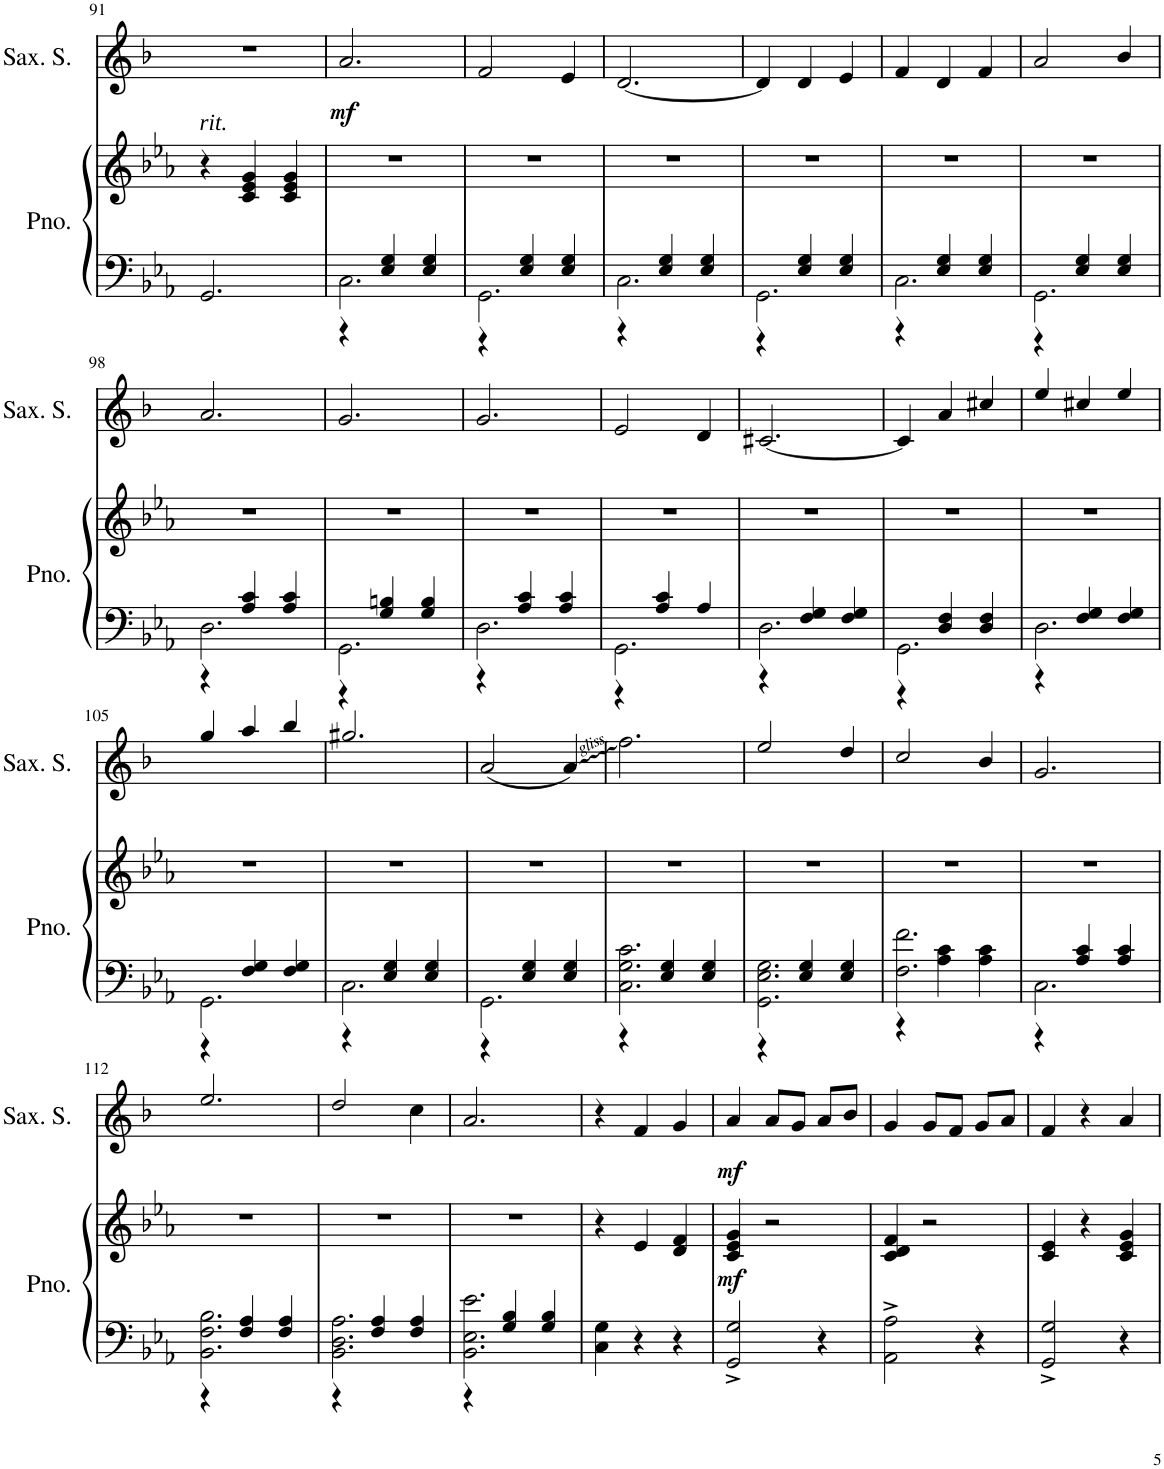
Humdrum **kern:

**kern	**kern	**dynam	**kern	**dynam
*part2	*part2	*part2	*part1	*part1
*staff3	*staff2	*staff2/3	*staff1	*staff1
*I"Piano	*	*	*I"Saxophone soprano	*
*I'Pno.	*	*	*I'Sax. S.	*
!!LO:PB:g=z
*clefF4	*clefG2	*	*clefG2	*
*	*	*	*Trd1c2	*
*k[b-e-a-]	*k[b-e-a-]	*	*k[b-]	*
*M3/4	*M3/4	*	*M3/4	*
=91	=91	=91	=91	=91
!	!LO:TX:a:i:t=rit.	!	!	!
2.GG/	4r	.	2.r	.
.	4c/ 4e-/ 4g/	.	.	.
.	4c/ 4e-/ 4g/	.	.	.
=92	=92	=92	=92	=92
*^	*	*	*	*
!	!	!	!	!	!LO:DY:b
2.C\	4r	2.r	.	2.a/	mf
.	4E-/ 4G/	.	.	.	.
.	4E-/ 4G/	.	.	.	.
=93	=93	=93	=93	=93	=93
2.GG\	4r	2.r	.	2f/	.
.	4E-/ 4G/	.	.	.	.
.	4E-/ 4G/	.	.	4e/	.
=94	=94	=94	=94	=94	=94
2.C\	4r	2.r	.	[2.d/	.
.	4E-/ 4G/	.	.	.	.
.	4E-/ 4G/	.	.	.	.
=95	=95	=95	=95	=95	=95
2.GG\	4r	2.r	.	4d/]	.
.	4E-/ 4G/	.	.	4d/	.
.	4E-/ 4G/	.	.	4e/	.
=96	=96	=96	=96	=96	=96
2.C\	4r	2.r	.	4f/	.
.	4E-/ 4G/	.	.	4d/	.
.	4E-/ 4G/	.	.	4f/	.
=97	=97	=97	=97	=97	=97
2.GG\	4r	2.r	.	2a/	.
.	4E-/ 4G/	.	.	.	.
.	4E-/ 4G/	.	.	4b-/	.
!!LO:LB:g=z
=98	=98	=98	=98	=98	=98
2.D\	4r	2.r	.	2.a/	.
.	4A-/ 4c/	.	.	.	.
.	4A-/ 4c/	.	.	.	.
=99	=99	=99	=99	=99	=99
2.GG\	4r	2.r	.	2.g/	.
.	4G/ 4Bn/	.	.	.	.
.	4G/ 4B/	.	.	.	.
=100	=100	=100	=100	=100	=100
2.D\	4r	2.r	.	2.g/	.
.	4A-/ 4c/	.	.	.	.
.	4A-/ 4c/	.	.	.	.
=101	=101	=101	=101	=101	=101
2.GG\	4r	2.r	.	2e/	.
.	4A-/ 4c/	.	.	.	.
.	4A-/	.	.	4d/	.
=102	=102	=102	=102	=102	=102
2.D\	4r	2.r	.	[2.c#X/	.
.	4F/ 4G/	.	.	.	.
.	4F/ 4G/	.	.	.	.
=103	=103	=103	=103	=103	=103
2.GG\	4r	2.r	.	4c#/]	.
.	4D/ 4F/	.	.	4a/	.
.	4D/ 4F/	.	.	4cc#X/	.
=104	=104	=104	=104	=104	=104
2.D\	4r	2.r	.	4ee/	.
.	4F/ 4G/	.	.	4cc#X/	.
.	4F/ 4G/	.	.	4ee/	.
!!LO:LB:g=z
=105	=105	=105	=105	=105	=105
2.GG\	4r	2.r	.	4gg/	.
.	4F/ 4G/	.	.	4aa/	.
.	4F/ 4G/	.	.	4bb-/	.
=106	=106	=106	=106	=106	=106
2.C\	4r	2.r	.	2.gg#X/	.
.	4E-/ 4G/	.	.	.	.
.	4E-/ 4G/	.	.	.	.
=107	=107	=107	=107	=107	=107
2.GG\	4r	2.r	.	(2a/	.
.	4E-/ 4G/	.	.	.	.
.	4E-/ 4G/	.	.	4a/)	.
=108	=108	=108	=108	=108	=108
2.C\ 2.G\ 2.c\	4r	2.r	.	2.ff\	.
.	4E-/ 4G/	.	.	.	.
.	4E-/ 4G/	.	.	.	.
=109	=109	=109	=109	=109	=109
2.GG\ 2.E-\ 2.G\	4r	2.r	.	2ee/	.
.	4E-/ 4G/	.	.	.	.
.	4E-/ 4G/	.	.	4dd/	.
=110	=110	=110	=110	=110	=110
2.F\ 2.f\	4r	2.r	.	2cc/	.
.	4A-\ 4c\	.	.	.	.
.	4A-\ 4c\	.	.	4b-/	.
=111	=111	=111	=111	=111	=111
2.C\	4r	2.r	.	2.g/	.
.	4A-/ 4c/	.	.	.	.
.	4A-/ 4c/	.	.	.	.
!!LO:LB:g=z
=112	=112	=112	=112	=112	=112
2.BB-\ 2.F\ 2.B-\	4r	2.r	.	2.ee/	.
.	4F/ 4A-/	.	.	.	.
.	4F/ 4A-/	.	.	.	.
=113	=113	=113	=113	=113	=113
2.BB-\ 2.D\ 2.A-\	4r	2.r	.	2dd/	.
.	4F/ 4A-/	.	.	.	.
.	4F/ 4A-/	.	.	4cc\	.
=114	=114	=114	=114	=114	=114
2.BB-\ 2.E-\ 2.e-\	4r	2.r	.	2.a/	.
.	4G/ 4B-/	.	.	.	.
.	4G/ 4B-/	.	.	.	.
*v	*v	*	*	*	*
=115	=115	=115	=115	=115
4C\ 4G\	4r	.	4r	.
4r	4e-/	.	4f/	.
4r	4d/ 4f/	.	4g/	.
=116	=116	=116	=116	=116
!	!	!LO:DY:b	!	!LO:DY:b
2GG/^ 2G/^	4c/ 4e-/ 4g/	mf	4a/	mf
.	2r	.	8a/L	.
.	.	.	8g/J	.
4r	.	.	8a/L	.
.	.	.	8b-/J	.
=117	=117	=117	=117	=117
2AA-\^ 2A-\^	4c/ 4d/ 4f/	.	4g/	.
.	2r	.	8g/L	.
.	.	.	8f/J	.
4r	.	.	8g/L	.
.	.	.	8a/J	.
=118	=118	=118	=118	=118
2GG/^ 2G/^	4c/ 4e-/	.	4f/	.
.	4r	.	4r	.
4r	4c/ 4e-/ 4g/	.	4a/	.
=	=	=	=	=
*-	*-	*-	*-	*-
